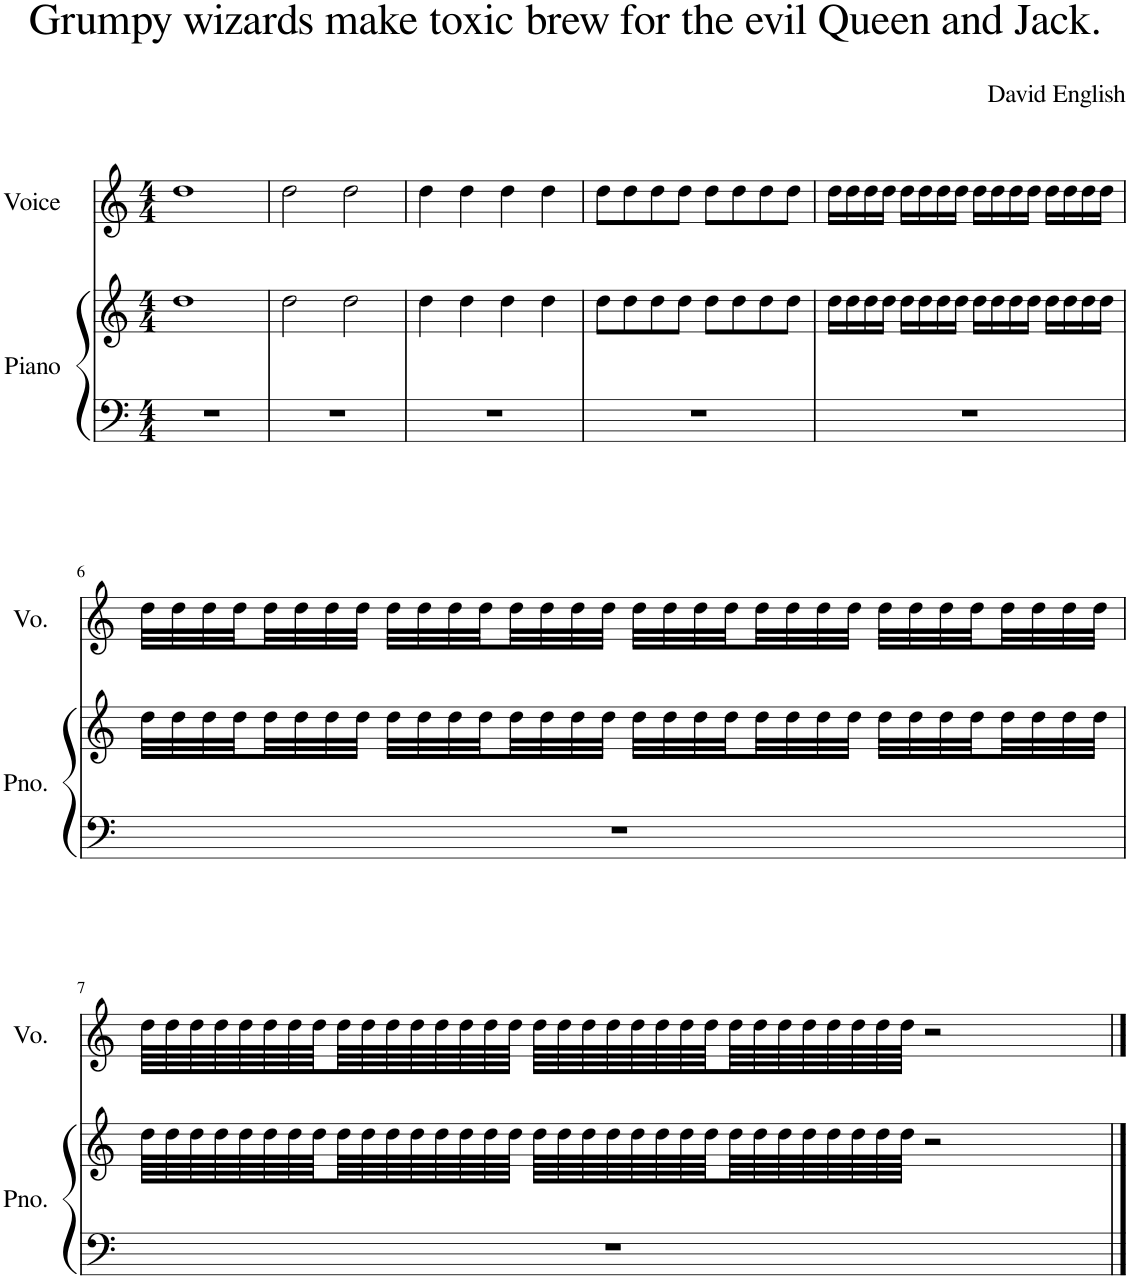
**kern	**kern	**kern
*part2	*part2	*part1
*staff3	*staff2	*staff1
*I"Piano	*	*I"Voice
*I'Pno.	*	*I'Vo.
*clefF4	*clefG2	*clefG2
*k[]	*k[]	*k[]
*M4/4	*M4/4	*M4/4
=1	=1	=1
1r	1dd	1dd
=2	=2	=2
1r	2dd\	2dd\
.	2dd\	2dd\
=3	=3	=3
1r	4dd\	4dd\
.	4dd\	4dd\
.	4dd\	4dd\
.	4dd\	4dd\
=4	=4	=4
1r	8dd\L	8dd\L
.	8dd\	8dd\
.	8dd\	8dd\
.	8dd\J	8dd\J
.	8dd\L	8dd\L
.	8dd\	8dd\
.	8dd\	8dd\
.	8dd\J	8dd\J
=5	=5	=5
1r	16dd\LL	16dd\LL
.	16dd\	16dd\
.	16dd\	16dd\
.	16dd\JJ	16dd\JJ
.	16dd\LL	16dd\LL
.	16dd\	16dd\
.	16dd\	16dd\
.	16dd\JJ	16dd\JJ
.	16dd\LL	16dd\LL
.	16dd\	16dd\
.	16dd\	16dd\
.	16dd\JJ	16dd\JJ
.	16dd\LL	16dd\LL
.	16dd\	16dd\
.	16dd\	16dd\
.	16dd\JJ	16dd\JJ
!!LO:LB:g=z
=6	=6	=6
1r	32dd\LLL	32dd\LLL
.	32dd\	32dd\
.	32dd\	32dd\
.	32dd\	32dd\
.	32dd\	32dd\
.	32dd\	32dd\
.	32dd\	32dd\
.	32dd\JJJ	32dd\JJJ
.	32dd\LLL	32dd\LLL
.	32dd\	32dd\
.	32dd\	32dd\
.	32dd\	32dd\
.	32dd\	32dd\
.	32dd\	32dd\
.	32dd\	32dd\
.	32dd\JJJ	32dd\JJJ
.	32dd\LLL	32dd\LLL
.	32dd\	32dd\
.	32dd\	32dd\
.	32dd\	32dd\
.	32dd\	32dd\
.	32dd\	32dd\
.	32dd\	32dd\
.	32dd\JJJ	32dd\JJJ
.	32dd\LLL	32dd\LLL
.	32dd\	32dd\
.	32dd\	32dd\
.	32dd\	32dd\
.	32dd\	32dd\
.	32dd\	32dd\
.	32dd\	32dd\
.	32dd\JJJ	32dd\JJJ
!!LO:LB:g=z
=7	=7	=7
1r	64dd\LLLL	64dd\LLLL
.	64dd\	64dd\
.	64dd\	64dd\
.	64dd\	64dd\
.	64dd\	64dd\
.	64dd\	64dd\
.	64dd\	64dd\
.	64dd\	64dd\
.	64dd\	64dd\
.	64dd\	64dd\
.	64dd\	64dd\
.	64dd\	64dd\
.	64dd\	64dd\
.	64dd\	64dd\
.	64dd\	64dd\
.	64dd\JJJJ	64dd\JJJJ
.	64dd\LLLL	64dd\LLLL
.	64dd\	64dd\
.	64dd\	64dd\
.	64dd\	64dd\
.	64dd\	64dd\
.	64dd\	64dd\
.	64dd\	64dd\
.	64dd\	64dd\
.	64dd\	64dd\
.	64dd\	64dd\
.	64dd\	64dd\
.	64dd\	64dd\
.	64dd\	64dd\
.	64dd\	64dd\
.	64dd\	64dd\
.	64dd\JJJJ	64dd\JJJJ
.	2r	2r
==	==	==
*-	*-	*-
